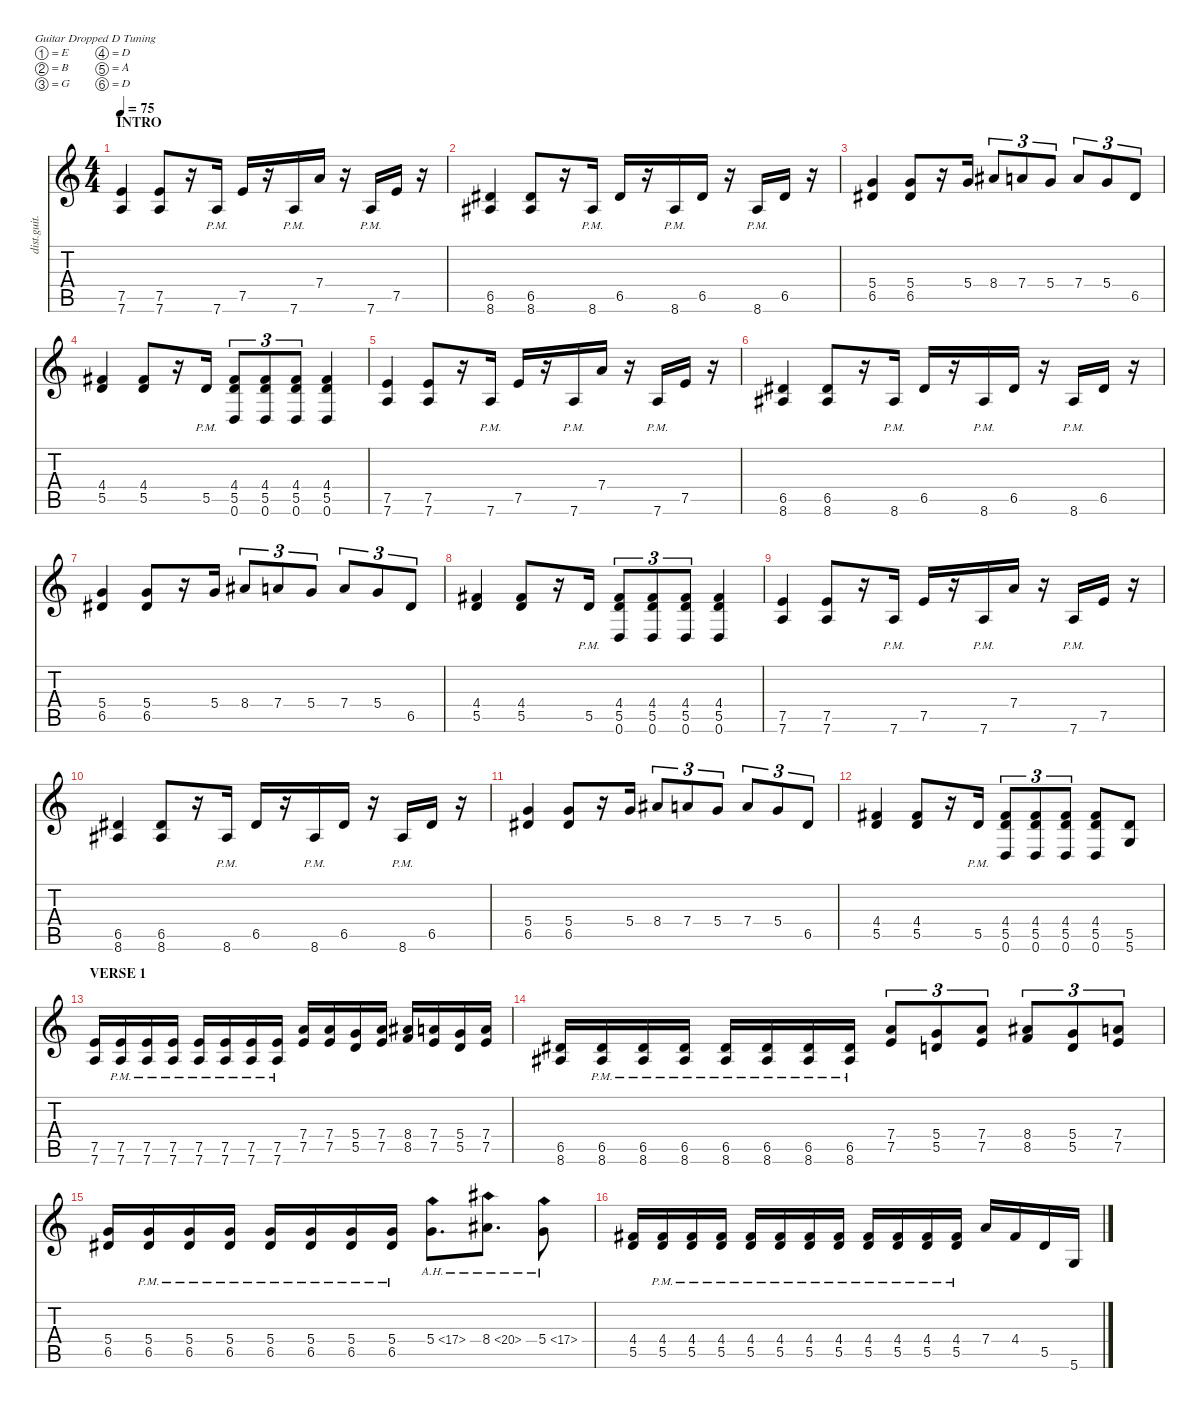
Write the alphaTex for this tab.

\defaultSystemsLayout 4
\hideDynamics
\bracketExtendMode nobrackets
\otherSystemsTrackNameOrientation horizontal
\track ("Distortion Guitar" "dist.guit.") {instrument distortionguitar}
\staff {score tabs}
\tuning (E4 B3 G3 D3 A2 D2)
\ts (4 4)
\section ("" "INTRO")
\tempo 75
\clef g2
\ks c
(7.6 7.5).4{dy mf instrument distortionguitar beam Up} (7.6 7.5).8{beam Up} r.16{beam Up} 7.6{pm}.16{beam Up} 7.5.16{beam Up} r.16{beam Up} 7.6{pm}.16{beam Up} 7.4.16{beam Up} r.16{beam Up} 7.6{pm}.16{beam Up} 7.5.16{beam Up} r.16{beam Up} |
(8.6{acc #} 6.5{acc #}).4{beam Up} (8.6{acc #} 6.5{acc #}).8{beam Up} r.16{beam Up} 8.6{pm acc #}.16{beam Up} 6.5{acc #}.16{beam Up} r.16{beam Up} 8.6{pm acc #}.16{beam Up} 6.5{acc #}.16{beam Up} r.16{beam Up} 8.6{pm acc #}.16{beam Up} 6.5{acc #}.16{beam Up} r.16{beam Up} |
(6.5{acc #} 5.4).4{beam Up} (6.5{acc #} 5.4).8{beam Up} r.16{beam Up} 5.4.16{beam Up} 8.4{acc #}.8{tu (3 2) beam Up} 7.4.8{tu (3 2) beam Up} 5.4.8{tu (3 2) beam Up} 7.4.8{tu (3 2) beam Up} 5.4.8{tu (3 2) beam Up} 6.5{acc #}.8{tu (3 2) beam Up} |
(5.5 4.4{acc #}).4{beam Up} (5.5 4.4{acc #}).8{beam Up} r.16{beam Up} 5.5{pm}.16{beam Up} (5.5 0.6 4.4{acc #}).8{tu (3 2) beam Up} (5.5 4.4{acc #} 0.6).8{tu (3 2) beam Up} (5.5 4.4{acc #} 0.6).8{tu (3 2) beam Up} (4.4{acc #} 5.5 0.6).4{beam Up} |
(7.6 7.5).4{beam Up} (7.6 7.5).8{beam Up} r.16{beam Up} 7.6{pm}.16{beam Up} 7.5.16{beam Up} r.16{beam Up} 7.6{pm}.16{beam Up} 7.4.16{beam Up} r.16{beam Up} 7.6{pm}.16{beam Up} 7.5.16{beam Up} r.16{beam Up} |
(8.6{acc #} 6.5{acc #}).4{beam Up} (8.6{acc #} 6.5{acc #}).8{beam Up} r.16{beam Up} 8.6{pm acc #}.16{beam Up} 6.5{acc #}.16{beam Up} r.16{beam Up} 8.6{pm acc #}.16{beam Up} 6.5{acc #}.16{beam Up} r.16{beam Up} 8.6{pm acc #}.16{beam Up} 6.5{acc #}.16{beam Up} r.16{beam Up} |
(6.5{acc #} 5.4).4{beam Up} (6.5{acc #} 5.4).8{beam Up} r.16{beam Up} 5.4.16{beam Up} 8.4{acc #}.8{tu (3 2) beam Up} 7.4.8{tu (3 2) beam Up} 5.4.8{tu (3 2) beam Up} 7.4.8{tu (3 2) beam Up} 5.4.8{tu (3 2) beam Up} 6.5{acc #}.8{tu (3 2) beam Up} |
(5.5 4.4{acc #}).4{beam Up} (5.5 4.4{acc #}).8{beam Up} r.16{beam Up} 5.5{pm}.16{beam Up} (5.5 0.6 4.4{acc #}).8{tu (3 2) beam Up} (5.5 4.4{acc #} 0.6).8{tu (3 2) beam Up} (5.5 4.4{acc #} 0.6).8{tu (3 2) beam Up} (4.4{acc #} 5.5 0.6).4{beam Up} |
(7.6 7.5).4{beam Up} (7.6 7.5).8{beam Up} r.16{beam Up} 7.6{pm}.16{beam Up} 7.5.16{beam Up} r.16{beam Up} 7.6{pm}.16{beam Up} 7.4.16{beam Up} r.16{beam Up} 7.6{pm}.16{beam Up} 7.5.16{beam Up} r.16{beam Up} |
(8.6{acc #} 6.5{acc #}).4{beam Up} (8.6{acc #} 6.5{acc #}).8{beam Up} r.16{beam Up} 8.6{pm acc #}.16{beam Up} 6.5{acc #}.16{beam Up} r.16{beam Up} 8.6{pm acc #}.16{beam Up} 6.5{acc #}.16{beam Up} r.16{beam Up} 8.6{pm acc #}.16{beam Up} 6.5{acc #}.16{beam Up} r.16{beam Up} |
(6.5{acc #} 5.4).4{beam Up} (6.5{acc #} 5.4).8{beam Up} r.16{beam Up} 5.4.16{beam Up} 8.4{acc #}.8{tu (3 2) beam Up} 7.4.8{tu (3 2) beam Up} 5.4.8{tu (3 2) beam Up} 7.4.8{tu (3 2) beam Up} 5.4.8{tu (3 2) beam Up} 6.5{acc #}.8{tu (3 2) beam Up} |
(5.5 4.4{acc #}).4{beam Up} (5.5 4.4{acc #}).8{beam Up} r.16{beam Up} 5.5{pm}.16{beam Up} (5.5 0.6 4.4{acc #}).8{tu (3 2) beam Up} (5.5 4.4{acc #} 0.6).8{tu (3 2) beam Up} (5.5 4.4{acc #} 0.6).8{tu (3 2) beam Up} (4.4{acc #} 5.5 0.6).8{beam Up} (5.6 5.5).8{beam Up} |
\section ("" "VERSE 1")
(7.6 7.5).16{beam Up} (7.6{pm} 7.5{pm}).16{beam Up} (7.6{pm} 7.5{pm}).16{beam Up} (7.6{pm} 7.5{pm}).16{beam Up} (7.6{pm} 7.5{pm}).16{beam Up} (7.6{pm} 7.5{pm}).16{beam Up} (7.6{pm} 7.5{pm}).16{beam Up} (7.6{pm} 7.5{pm}).16{beam Up} (7.5 7.4).16{beam Up} (7.5 7.4).16{beam Up} (5.5 5.4).16{beam Up} (7.5 7.4).16{beam Up} (8.5 8.4{acc #}).16{beam Up} (7.5 7.4).16{beam Up} (5.5 5.4).16{beam Up} (7.5 7.4).16{beam Up} |
(6.5{acc #} 8.6{acc #}).16{beam Up} (8.6{pm acc #} 6.5{pm acc #}).16{beam Up} (8.6{pm acc #} 6.5{pm acc #}).16{beam Up} (8.6{pm acc #} 6.5{pm acc #}).16{beam Up} (8.6{pm acc #} 6.5{pm acc #}).16{beam Up} (8.6{pm acc #} 6.5{pm acc #}).16{beam Up} (8.6{pm acc #} 6.5{pm acc #}).16{beam Up} (8.6{pm acc #} 6.5{pm acc #}).16{beam Up} (7.5 7.4).8{tu (3 2) beam Up} (5.5 5.4).8{tu (3 2) beam Up} (7.5 7.4).8{tu (3 2) beam Up} (8.5 8.4{acc #}).8{tu (3 2) beam Up} (5.5 5.4).8{tu (3 2) beam Up} (7.5 7.4).8{tu (3 2) beam Up} |
(6.5{acc #} 5.4).16{beam Up} (5.4{pm} 6.5{pm acc #}).16{beam Up} (5.4{pm} 6.5{pm acc #}).16{beam Up} (5.4{pm} 6.5{pm acc #}).16{beam Up} (5.4{pm} 6.5{pm acc #}).16{beam Up} (5.4{pm} 6.5{pm acc #}).16{beam Up} (5.4{pm} 6.5{pm acc #}).16{beam Up} (5.4{pm} 6.5{pm acc #}).16{beam Up} 5.4{ah 12}.8{d beam Down} 8.4{ah 12 acc #}.8{d beam Down} 5.4{ah 12}.8{beam Down} |
(5.5 4.4{acc #}).16{beam Up} (4.4{pm acc #} 5.5{pm}).16{beam Up} (4.4{pm acc #} 5.5{pm}).16{beam Up} (4.4{pm acc #} 5.5{pm}).16{beam Up} (4.4{pm acc #} 5.5{pm}).16{beam Up} (4.4{pm acc #} 5.5{pm}).16{beam Up} (4.4{pm acc #} 5.5{pm}).16{beam Up} (4.4{pm acc #} 5.5{pm}).16{beam Up} (4.4{pm acc #} 5.5{pm}).16{beam Up} (4.4{pm acc #} 5.5{pm}).16{beam Up} (4.4{pm acc #} 5.5{pm}).16{beam Up} (4.4{pm acc #} 5.5{pm}).16{beam Up} 7.4.16{beam Up} 4.4{acc #}.16{beam Up} 5.5.16{beam Up} 5.6.16{beam Up}
